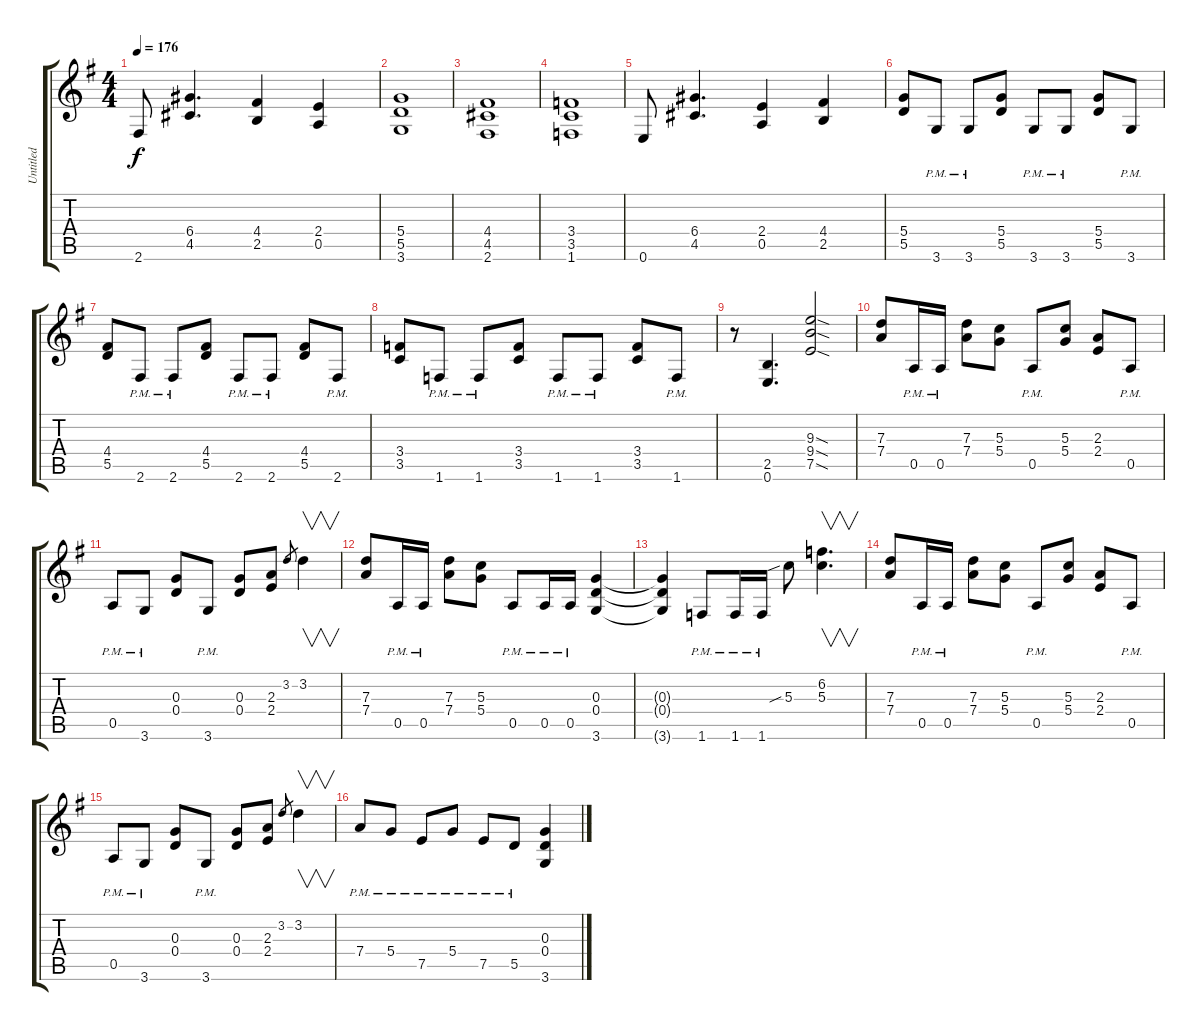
\track ("Untitled" "Untitled") {instrument distortionguitar}
\staff {score tabs}
\tuning (E4 B3 G3 D3 A2 E2) {hide}
\ts (4 4)
\tempo 176
\clef g2
\ks g
2.6.8{dy f} (6.4 4.5).4{d} (4.4 2.5).4 (2.4 0.5).4 |
(5.4 5.5 3.6).1 |
(4.4 4.5 2.6).1 |
(3.4 3.5 1.6).1 |
0.6.8 (6.4 4.5).4{d} (2.4 0.5).4 (4.4 2.5).4 |
(5.4 5.5).8 3.6{pm}.8 3.6{pm}.8 (5.4 5.5).8 3.6{pm}.8 3.6{pm}.8 (5.4 5.5).8 3.6{pm}.8 |
(4.4 5.5).8 2.6{pm}.8 2.6{pm}.8 (4.4 5.5).8 2.6{pm}.8 2.6{pm}.8 (4.4 5.5).8 2.6{pm}.8 |
(3.4 3.5).8 1.6{pm}.8 1.6{pm}.8 (3.4 3.5).8 1.6{pm}.8 1.6{pm}.8 (3.4 3.5).8 1.6{pm}.8 |
r.8 (2.5 0.6).4{d} (9.3{sod} 9.4{sod} 7.5{sod}).2 |
(7.3 7.4).8 0.5{pm}.16 0.5{pm}.16 (7.3 7.4).8 (5.3 5.4).8 0.5{pm}.8 (5.3 5.4).8 (2.3 2.4).8 0.5{pm}.8 |
0.5{pm}.8 3.6{pm}.8 (0.3 0.4).8 3.6{pm}.8 (0.3 0.4).8 (2.3 2.4).8 3.2.8{gr} 3.2.4{v} |
(7.3 7.4).8 0.5{pm}.16 0.5{pm}.16 (7.3 7.4).8 (5.3 5.4).8 0.5{pm}.8 0.5{pm}.16 0.5{pm}.16 (0.3 0.4 3.6).4 |
(0.3{t} 0.4{t} 3.6{t}).4 1.6{pm}.8 1.6{pm}.16 1.6{pm}.16 5.3{sib}.8 (6.2 5.3).4{v d} |
(7.3 7.4).8 0.5{pm}.16 0.5{pm}.16 (7.3 7.4).8 (5.3 5.4).8 0.5{pm}.8 (5.3 5.4).8 (2.3 2.4).8 0.5{pm}.8 |
0.5{pm}.8 3.6{pm}.8 (0.3 0.4).8 3.6{pm}.8 (0.3 0.4).8 (2.3 2.4).8 3.2.8{gr} 3.2.4{v} |
7.4{pm}.8 5.4{pm}.8 7.5{pm}.8 5.4{pm}.8 7.5{pm}.8 5.5{pm}.8 (0.3 0.4 3.6).4
